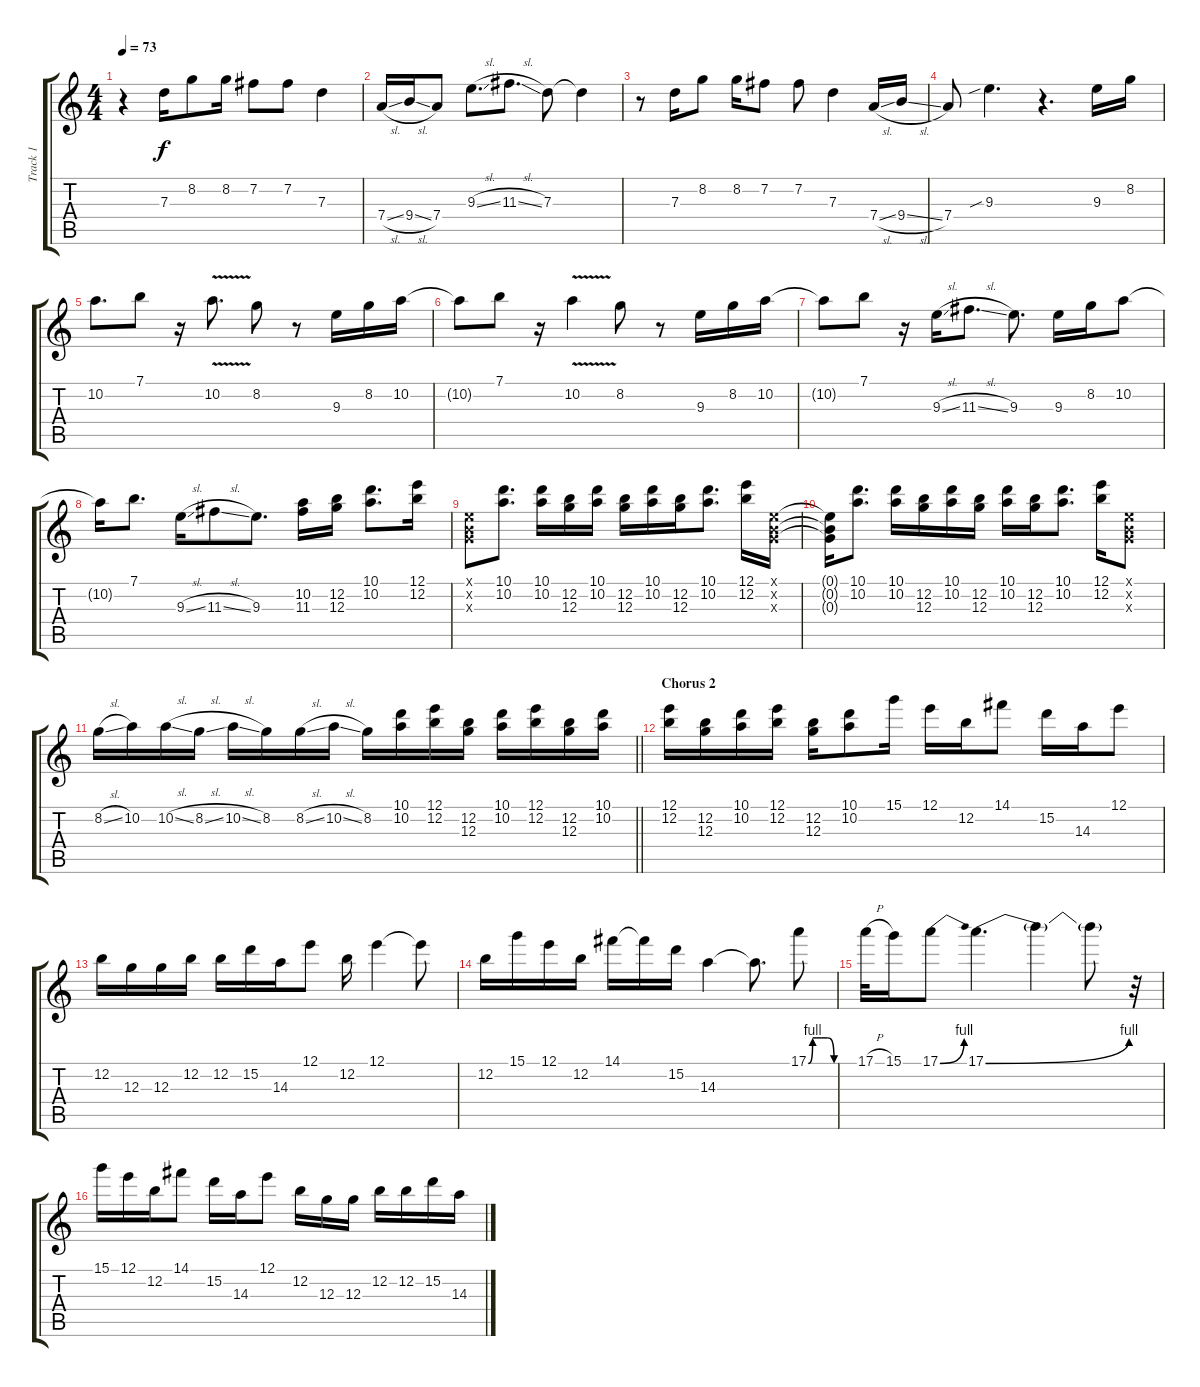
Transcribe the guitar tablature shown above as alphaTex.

\track ("Track 1" "Track 1") {instrument overdrivenguitar}
\staff {score tabs}
\tuning (E4 B3 G3 D3 A2 E2) {hide}
\ts (4 4)
\tempo 73
\clef g2
\ks c
r.4{dy f} 7.3.16 8.2.8 8.2.16 7.2.8 7.2.8 7.3.4 |
7.4{sl}.16 9.4{sl}.16 7.4.8 9.3{sl}.8{d} 11.3{sl}.8{d} 7.3.8 7.3{t}.4 |
r.8 7.3.16 8.2.8 8.2.16 7.2.8 7.2.8 7.3.4 7.4{sl}.16 9.4{sl}.16 |
7.4.8 9.3{sib}.4{d} r.4{d} 9.3.16 8.2.16 |
10.2.8{d} 7.1.8 r.16 10.2{v}.8{d} 8.2.8 r.8 9.3.16 8.2.16 10.2.16 |
10.2{t}.8 7.1.8 r.16 10.2{v}.4 8.2.8 r.8 9.3.16 8.2.16 10.2.16 |
10.2{t}.8 7.1.8 r.16 9.3{sl}.16 11.3{sl}.8{d} 9.3.8{d} 9.3.16 8.2.16 10.2.8 |
10.2{t}.16 7.1.8{d} 9.3{sl}.16 11.3{sl}.8 9.3.8{d} (10.2 11.3).16 (12.2 12.3).16 (10.1 10.2).8{d} (12.1 12.2).16 |
(0.1{x} 0.2{x} 0.3{x}).8 (10.1 10.2).8{d} (10.1 10.2).16 (12.2 12.3).16 (10.1 10.2).16 (12.2 12.3).16 (10.1 10.2).16 (12.2 12.3).16 (10.1 10.2).8{d} (12.1 12.2).16 (0.1{x} 0.2{x} 0.3{x}).16 |
(0.1{t} 0.2{t} 0.3{t}).16 (10.1 10.2).8{d} (10.1 10.2).16 (12.2 12.3).16 (10.1 10.2).16 (12.2 12.3).16 (10.1 10.2).16 (12.2 12.3).16 (10.1 10.2).8{d} (12.1 12.2).16 (0.1{x} 0.2{x} 0.3{x}).8 |
\barLineRight lightlight
8.2{sl}.16 10.2.16 10.2{sl}.16 8.2{sl}.16 10.2{sl}.16 8.2.16 8.2{sl}.16 10.2{sl}.16 8.2.16 (10.1 10.2).16 (12.1 12.2).16 (12.2 12.3).16 (10.1 10.2).16 (12.1 12.2).16 (12.2 12.3).16 (10.1 10.2).16 |
\section ("" "Chorus 2")
(12.1 12.2).16 (12.2 12.3).16 (10.1 10.2).16 (12.1 12.2).16 (12.2 12.3).16 (10.1 10.2).8 15.1.16 12.1.16 12.2.16 14.1.8 15.2.16 14.3.16 12.1.8 |
12.2.16 12.3.16 12.3.16 12.2.16 12.2.16 15.2.16 14.3.16 12.1.8 12.2.16 12.1.4 12.1{t}.8 |
12.2.16 15.1.16 12.1.16 12.2.16 14.1.16 14.1{t}.16 15.2.16 14.3.4 14.3{t}.8{d} 17.1{be (custom 0 0 10 4 20 4 30 4 45 4 60 0)}.8 |
17.1{h}.32 15.1.16 17.1{be (bend 0 0 60 4)}.8 17.1{be (bend 0 0 60 4)}.4{d} 17.1{t}.4 17.1{t}.8 r.32 |
15.1.16 12.1.16 12.2.16 14.1.8 15.2.16 14.3.16 12.1.8 12.2.16 12.3.16 12.3.16 12.2.16 12.2.16 15.2.16 14.3.16
